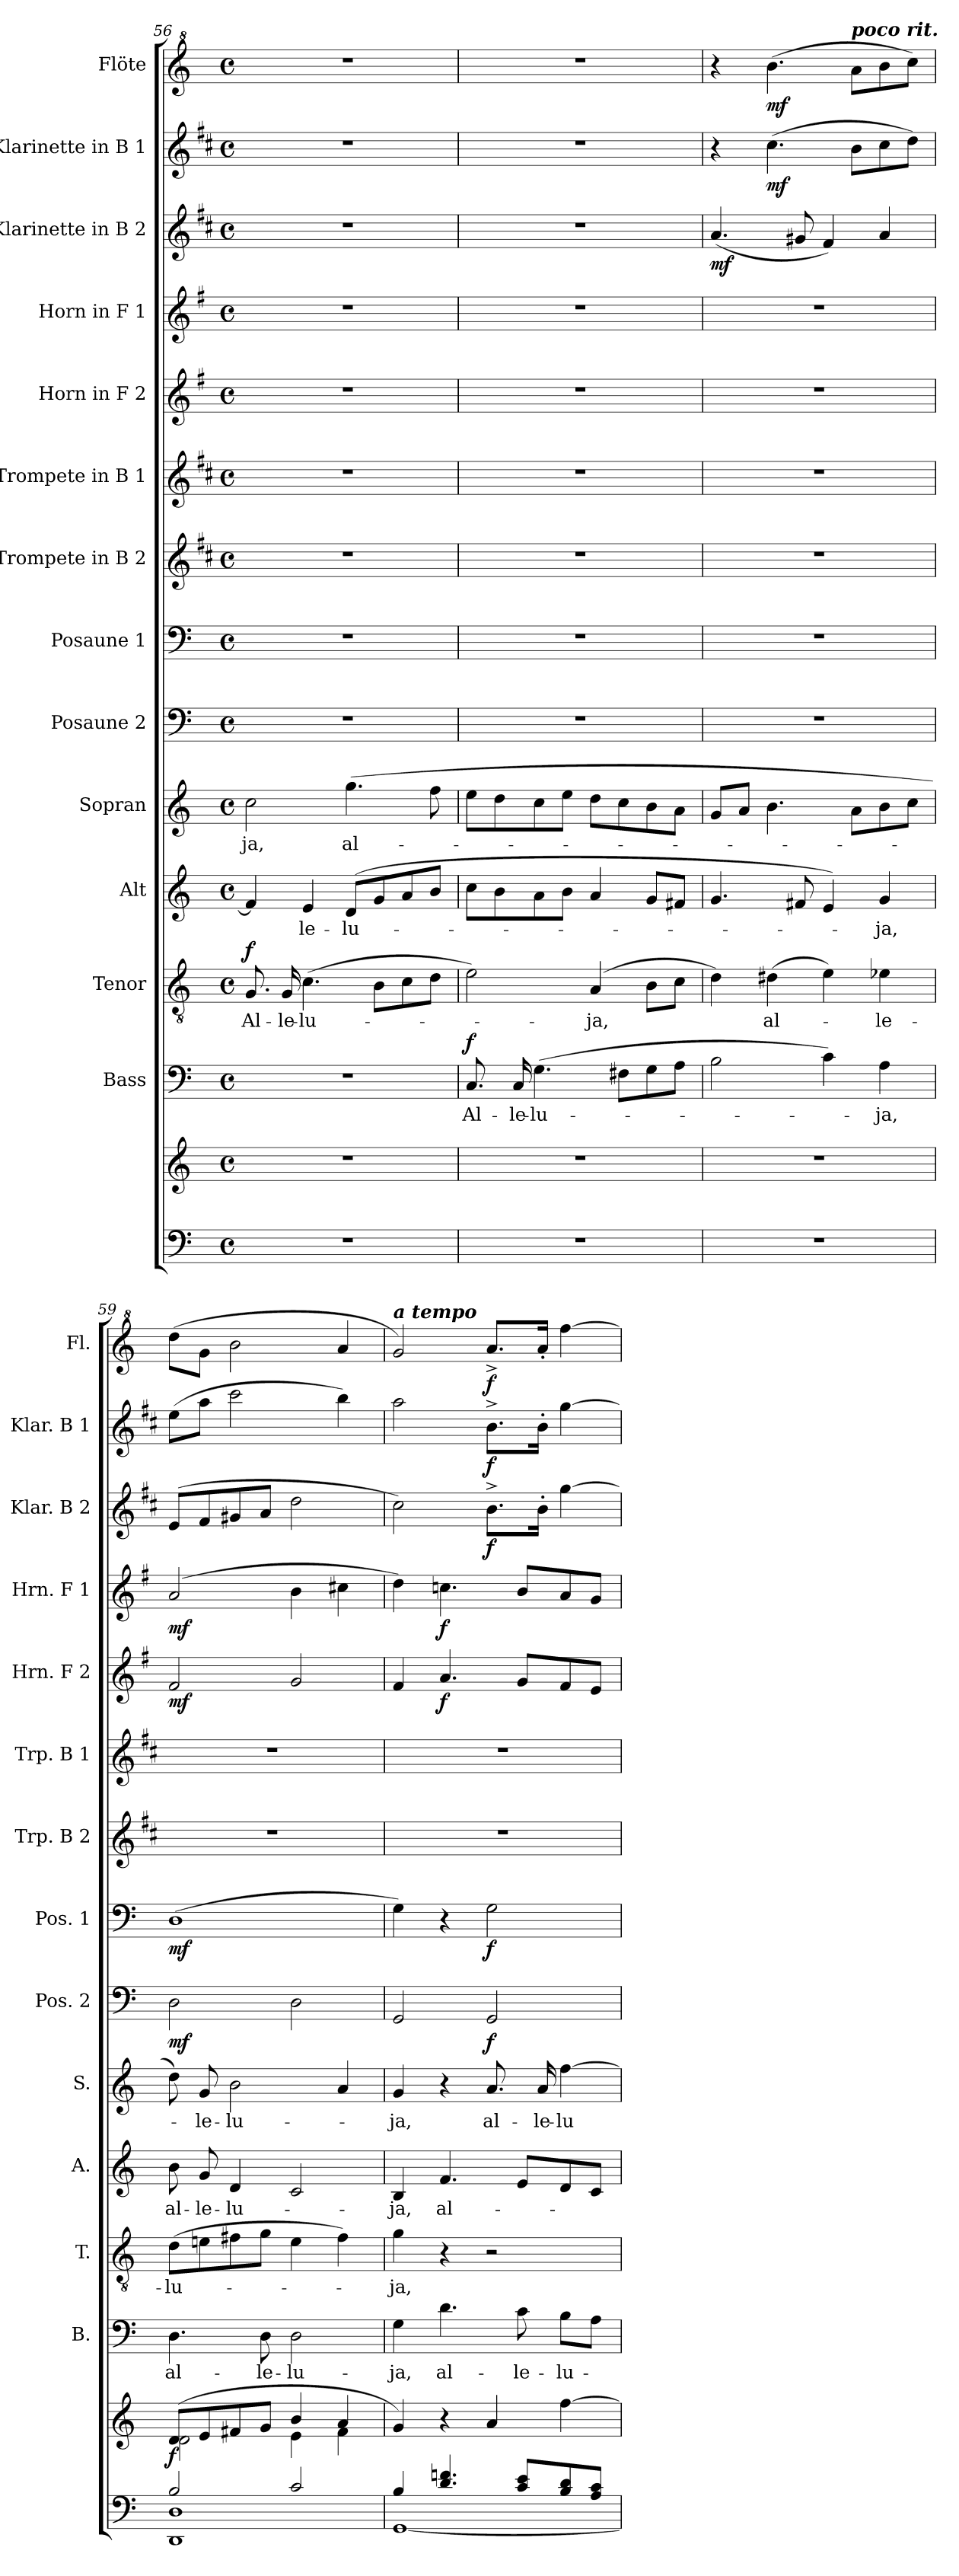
**kern	**kern	**dynam	**kern	**text	**dynam	**kern	**text	**dynam	**kern	**text	**kern	**text	**kern	**dynam	**kern	**dynam	**kern	**kern	**kern	**dynam	**kern	**dynam	**kern	**dynam	**kern	**dynam	**kern	**dynam
*part14	*part14	*part14	*part13	*part13	*part13	*part12	*part12	*part12	*part11	*part11	*part10	*part10	*part9	*part9	*part8	*part8	*part7	*part6	*part5	*part5	*part4	*part4	*part3	*part3	*part2	*part2	*part1	*part1
*staff15	*staff14	*staff14/15	*staff13	*staff13	*staff13	*staff12	*staff12	*staff12	*staff11	*staff11	*staff10	*staff10	*staff9	*staff9	*staff8	*staff8	*staff7	*staff6	*staff5	*staff5	*staff4	*staff4	*staff3	*staff3	*staff2	*staff2	*staff1	*staff1
*	*	*	*I"Bass	*	*	*I"Tenor	*	*	*I"Alt	*	*I"Sopran	*	*I"Posaune 2	*	*I"Posaune 1	*	*I"Trompete in B 2	*I"Trompete in B 1	*I"Horn in F 2	*	*I"Horn in F 1	*	*I"Klarinette in B 2	*	*I"Klarinette in B 1	*	*I"Flöte	*
*	*	*	*I'B.	*	*	*I'T.	*	*	*I'A.	*	*I'S.	*	*I'Pos. 2	*	*I'Pos. 1	*	*I'Trp. B 2	*I'Trp. B 1	*I'Hrn. F 2	*	*I'Hrn. F 1	*	*I'Klar. B 2	*	*I'Klar. B 1	*	*I'Fl.	*
!!LO:PB:g=z
*clefF4	*clefG2	*	*clefF4	*	*	*clefGv2	*	*	*clefG2	*	*clefG2	*	*clefF4	*	*clefF4	*	*clefG2	*clefG2	*clefG2	*	*clefG2	*	*clefG2	*	*clefG2	*	*clefG^2	*
*	*	*	*	*	*	*	*	*	*	*	*	*	*	*	*	*	*ITrd1c2	*ITrd1c2	*ITrd4c7	*	*ITrd4c7	*	*ITrd1c2	*	*ITrd1c2	*	*	*
*k[]	*k[]	*	*k[]	*	*	*k[]	*	*	*k[]	*	*k[]	*	*k[]	*	*k[]	*	*k[]	*k[]	*k[]	*	*k[]	*	*k[]	*	*k[]	*	*k[]	*
*C:	*C:	*	*C:	*	*	*C:	*	*	*C:	*	*C:	*	*C:	*	*C:	*	*C:	*C:	*C:	*	*C:	*	*C:	*	*C:	*	*C:	*
*M4/4	*M4/4	*	*M4/4	*	*	*M4/4	*	*	*M4/4	*	*M4/4	*	*M4/4	*	*M4/4	*	*M4/4	*M4/4	*M4/4	*	*M4/4	*	*M4/4	*	*M4/4	*	*M4/4	*
*met(c)	*met(c)	*	*met(c)	*	*	*met(c)	*	*	*met(c)	*	*met(c)	*	*met(c)	*	*met(c)	*	*met(c)	*met(c)	*met(c)	*	*met(c)	*	*met(c)	*	*met(c)	*	*met(c)	*
=56	=56	=56	=56	=56	=56	=56	=56	=56	=56	=56	=56	=56	=56	=56	=56	=56	=56	=56	=56	=56	=56	=56	=56	=56	=56	=56	=56	=56
!	!	!	!	!	!	!	!LO:LY:b	!LO:DY:a	!	!	!	!LO:LY:b	!	!	!	!	!	!	!	!	!	!	!	!	!	!	!	!
1r	1r	.	1r	.	.	8.G/	Al-	f	4f/]	.	2cc\	-ja,	1r	.	1r	.	1r	1r	1r	.	1r	.	1r	.	1r	.	1r	.
!	!	!	!	!	!	!	!LO:LY:b	!	!	!	!	!	!	!	!	!	!	!	!	!	!	!	!	!	!	!	!	!
.	.	.	.	.	.	16G/	-le-	.	.	.	.	.	.	.	.	.	.	.	.	.	.	.	.	.	.	.	.	.
!	!	!	!	!	!	!	!LO:LY:b	!	!	!LO:LY:b	!	!	!	!	!	!	!	!	!	!	!	!	!	!	!	!	!	!
.	.	.	.	.	.	(>4.c\	-lu-	.	4e/	-le-	.	.	.	.	.	.	.	.	.	.	.	.	.	.	.	.	.	.
!	!	!	!	!	!	!	!	!	!	!LO:LY:b	!	!LO:LY:b	!	!	!	!	!	!	!	!	!	!	!	!	!	!	!	!
.	.	.	.	.	.	.	.	.	(>8d/L	-lu-	(>4.gg\	al-	.	.	.	.	.	.	.	.	.	.	.	.	.	.	.	.
.	.	.	.	.	.	8B\L	.	.	8g/	.	.	.	.	.	.	.	.	.	.	.	.	.	.	.	.	.	.	.
.	.	.	.	.	.	8c\	.	.	8a/	.	.	.	.	.	.	.	.	.	.	.	.	.	.	.	.	.	.	.
.	.	.	.	.	.	8d\J	.	.	8b/J	.	8ff\	.	.	.	.	.	.	.	.	.	.	.	.	.	.	.	.	.
=57	=57	=57	=57	=57	=57	=57	=57	=57	=57	=57	=57	=57	=57	=57	=57	=57	=57	=57	=57	=57	=57	=57	=57	=57	=57	=57	=57	=57
!	!	!	!	!LO:LY:b	!LO:DY:a	!	!	!	!	!	!	!	!	!	!	!	!	!	!	!	!	!	!	!	!	!	!	!
1r	1r	.	8.C/	Al-	f	2e\)	.	.	8cc\L	.	8ee\L	.	1r	.	1r	.	1r	1r	1r	.	1r	.	1r	.	1r	.	1r	.
.	.	.	.	.	.	.	.	.	8b\	.	8dd\	.	.	.	.	.	.	.	.	.	.	.	.	.	.	.	.	.
!	!	!	!	!LO:LY:b	!	!	!	!	!	!	!	!	!	!	!	!	!	!	!	!	!	!	!	!	!	!	!	!
.	.	.	16C/	-le-	.	.	.	.	.	.	.	.	.	.	.	.	.	.	.	.	.	.	.	.	.	.	.	.
!	!	!	!	!LO:LY:b	!	!	!	!	!	!	!	!	!	!	!	!	!	!	!	!	!	!	!	!	!	!	!	!
.	.	.	(>4.G\	-lu-	.	.	.	.	8a\	.	8cc\	.	.	.	.	.	.	.	.	.	.	.	.	.	.	.	.	.
.	.	.	.	.	.	.	.	.	8b\J	.	8ee\J	.	.	.	.	.	.	.	.	.	.	.	.	.	.	.	.	.
!	!	!	!	!	!	!	!LO:LY:b	!	!	!	!	!	!	!	!	!	!	!	!	!	!	!	!	!	!	!	!	!
.	.	.	.	.	.	(4A/	-ja,	.	4a/	.	8dd\L	.	.	.	.	.	.	.	.	.	.	.	.	.	.	.	.	.
.	.	.	8F#X\L	.	.	.	.	.	.	.	8cc\	.	.	.	.	.	.	.	.	.	.	.	.	.	.	.	.	.
.	.	.	8G\	.	.	8B\L	.	.	8g/L	.	8b\	.	.	.	.	.	.	.	.	.	.	.	.	.	.	.	.	.
.	.	.	8A\J	.	.	8c\J	.	.	8f#X/J	.	8a\J	.	.	.	.	.	.	.	.	.	.	.	.	.	.	.	.	.
=58	=58	=58	=58	=58	=58	=58	=58	=58	=58	=58	=58	=58	=58	=58	=58	=58	=58	=58	=58	=58	=58	=58	=58	=58	=58	=58	=58	=58
!	!	!	!	!	!	!	!	!	!	!	!	!	!	!	!	!	!	!	!	!	!	!	!	!LO:DY:b	!	!	!	!
1r	1r	.	2B\	.	.	4d\)	.	.	4.g/	.	8g/L	.	1r	.	1r	.	1r	1r	1r	.	1r	.	(<4.g/	mf	4r	.	4r	.
.	.	.	.	.	.	.	.	.	.	.	8a/J	.	.	.	.	.	.	.	.	.	.	.	.	.	.	.	.	.
!	!	!	!	!	!	!	!LO:LY:b	!	!	!	!	!	!	!	!	!	!	!	!	!	!	!	!	!	!	!LO:DY:b	!	!LO:DY:b
.	.	.	.	.	.	(>4d#X\	al-	.	.	.	4.b\	.	.	.	.	.	.	.	.	.	.	.	.	.	(>4.b\	mf	(>4.bb\	mf
.	.	.	.	.	.	.	.	.	8f#X/	.	.	.	.	.	.	.	.	.	.	.	.	.	8f#X/	.	.	.	.	.
.	.	.	4c\)	.	.	4e\)	.	.	4e/)	.	.	.	.	.	.	.	.	.	.	.	.	.	4e/)	.	.	.	.	.
!	!	!	!	!	!	!	!	!	!	!	!	!	!	!	!	!	!	!	!	!	!	!	!	!	!	!	!LO:TX:a:Bi:t=poco rit.	!
.	.	.	.	.	.	.	.	.	.	.	8a\L	.	.	.	.	.	.	.	.	.	.	.	.	.	8a\L	.	8aa\L	.
!	!	!	!	!LO:LY:b	!	!	!LO:LY:b	!	!	!LO:LY:b	!	!	!	!	!	!	!	!	!	!	!	!	!	!	!	!	!	!
.	.	.	4A\	-ja,	.	4e-X\	-le-	.	4g/	-ja,	8b\	.	.	.	.	.	.	.	.	.	.	.	4g/	.	8b\	.	8bb\	.
.	.	.	.	.	.	.	.	.	.	.	8cc\J	.	.	.	.	.	.	.	.	.	.	.	.	.	8cc\J)	.	8ccc\J)	.
=59	=59	=59	=59	=59	=59	=59	=59	=59	=59	=59	=59	=59	=59	=59	=59	=59	=59	=59	=59	=59	=59	=59	=59	=59	=59	=59	=59	=59
*^	*^	*	*	*	*	*	*	*	*	*	*	*	*	*	*	*	*	*	*	*	*	*	*	*	*	*	*	*
!	!	!	!	!LO:DY:b	!	!LO:LY:b	!	!	!LO:LY:b	!	!	!LO:LY:b	!	!	!	!LO:DY:b	!	!LO:DY:b	!	!	!	!LO:DY:b	!	!LO:DY:b	!	!	!	!	!	!
2B/	1DD 1D	(>8d/L	2d\	f	4.D\	al-	.	(>8d\L	-lu-	.	8b\	al-	8dd\)	.	2D\	mf	(>1D	mf	1r	1r	2B/	mf	(2d/	mf	(>8d/L	.	(>8dd\L	.	(>8ddd\L	.
!	!	!	!	!	!	!	!	!	!	!	!	!LO:LY:b	!	!LO:LY:b	!	!	!	!	!	!	!	!	!	!	!	!	!	!	!	!
.	.	8e/	.	.	.	.	.	8en\	.	.	8g/	-le-	8g/	-le-	.	.	.	.	.	.	.	.	.	.	8e/	.	8gg\J	.	8gg\J	.
!	!	!	!	!	!	!	!	!	!	!	!	!LO:LY:b	!	!LO:LY:b	!	!	!	!	!	!	!	!	!	!	!	!	!	!	!	!
.	.	8f#X/	.	.	.	.	.	8f#X\	.	.	4d/	-lu-	2b\	-lu-	.	.	.	.	.	.	.	.	.	.	8f#X/	.	2bb\	.	2bb\	.
!	!	!	!	!	!	!LO:LY:b	!	!	!	!	!	!	!	!	!	!	!	!	!	!	!	!	!	!	!	!	!	!	!	!
.	.	8g/J	.	.	8D\	-le-	.	8g\J	.	.	.	.	.	.	.	.	.	.	.	.	.	.	.	.	8g/J	.	.	.	.	.
!	!	!	!	!	!	!LO:LY:b	!	!	!	!	!	!	!	!	!	!	!	!	!	!	!	!	!	!	!	!	!	!	!	!
2c/	.	4b/	4e\	.	2D\	-lu-	.	4e\	.	.	2c/	.	.	.	2D\	.	.	.	.	.	2c/	.	4e\	.	2cc\	.	.	.	.	.
.	.	4a/	4f#\	.	.	.	.	4f#\)	.	.	.	.	4a/	.	.	.	.	.	.	.	.	.	4f#X\	.	.	.	4aa\)	.	4aa/	.
=60	=60	=60	=60	=60	=60	=60	=60	=60	=60	=60	=60	=60	=60	=60	=60	=60	=60	=60	=60	=60	=60	=60	=60	=60	=60	=60	=60	=60	=60	=60
!	!	!	!	!	!	!	!	!	!	!	!	!	!	!	!	!	!	!	!	!	!	!	!	!	!	!	!	!	!LO:TX:a:Bi:t=a tempo	!
!	!	!	!	!	!	!LO:LY:b	!	!	!LO:LY:b	!	!	!LO:LY:b	!	!LO:LY:b	!	!	!	!	!	!	!	!	!	!	!	!	!	!	!	!
*	*	*v	*v	*	*	*	*	*	*	*	*	*	*	*	*	*	*	*	*	*	*	*	*	*	*	*	*	*	*	*
4B/	[<1GG	4g/)	.	4G\	-ja,	.	4g\	-ja,	.	4B/	-ja,	4g/	-ja,	2GG/	.	4G\)	.	1r	1r	4B/	.	4g\)	.	2b\)	.	2gg\	.	2gg/)	.
!	!	!	!	!	!LO:LY:b	!	!	!	!	!	!LO:LY:b	!	!	!	!	!	!	!	!	!	!LO:DY:b	!	!LO:DY:b	!	!	!	!	!	!
4.d/ 4.fn/	.	4r	.	4.d\	al-	.	4r	.	.	4.f/	al-	4r	.	.	.	4r	.	.	.	4.d/	f	4.fn\	f	.	.	.	.	.	.
!	!	!	!	!	!	!	!	!	!	!	!	!	!LO:LY:b	!	!LO:DY:b	!	!LO:DY:b	!	!	!	!	!	!	!	!LO:DY:b	!	!LO:DY:b	!	!LO:DY:b
.	.	4a/	.	.	.	.	2r	.	.	.	.	8.a/	al-	2GG/	f	2G\	f	.	.	.	.	.	.	8.a^>\L	f	8.a^>\L	f	8.aa^</L	f
!	!	!	!	!	!LO:LY:b	!	!	!	!	!	!	!	!	!	!	!	!	!	!	!	!	!	!	!	!	!	!	!	!
8c/ 8e/L	.	.	.	8c\	-le-	.	.	.	.	8e/L	.	.	.	.	.	.	.	.	.	8c/L	.	8e/L	.	.	.	.	.	.	.
!	!	!	!	!	!	!	!	!	!	!	!	!	!LO:LY:b	!	!	!	!	!	!	!	!	!	!	!	!	!	!	!	!
.	.	.	.	.	.	.	.	.	.	.	.	16a/	-le-	.	.	.	.	.	.	.	.	.	.	16a'>\Jk	.	16a'>\Jk	.	16aa'</Jk	.
!	!	!	!	!	!LO:LY:b	!	!	!	!	!	!	!	!LO:LY:b	!	!	!	!	!	!	!	!	!	!	!	!	!	!	!	!
8B/ 8d/	.	[4ff\	.	8B\L	-lu-	.	.	.	.	8d/	.	[4ff\	-lu-	.	.	.	.	.	.	8B/	.	8d/	.	[4ff\	.	[4ff\	.	[4fff\	.
8A/ 8c/J	.	.	.	8A\J	.	.	.	.	.	8c/J	.	.	.	.	.	.	.	.	.	8A/J	.	8c/J	.	.	.	.	.	.	.
*v	*v	*	*	*	*	*	*	*	*	*	*	*	*	*	*	*	*	*	*	*	*	*	*	*	*	*	*	*	*
=	=	=	=	=	=	=	=	=	=	=	=	=	=	=	=	=	=	=	=	=	=	=	=	=	=	=	=	=
*-	*-	*-	*-	*-	*-	*-	*-	*-	*-	*-	*-	*-	*-	*-	*-	*-	*-	*-	*-	*-	*-	*-	*-	*-	*-	*-	*-	*-
